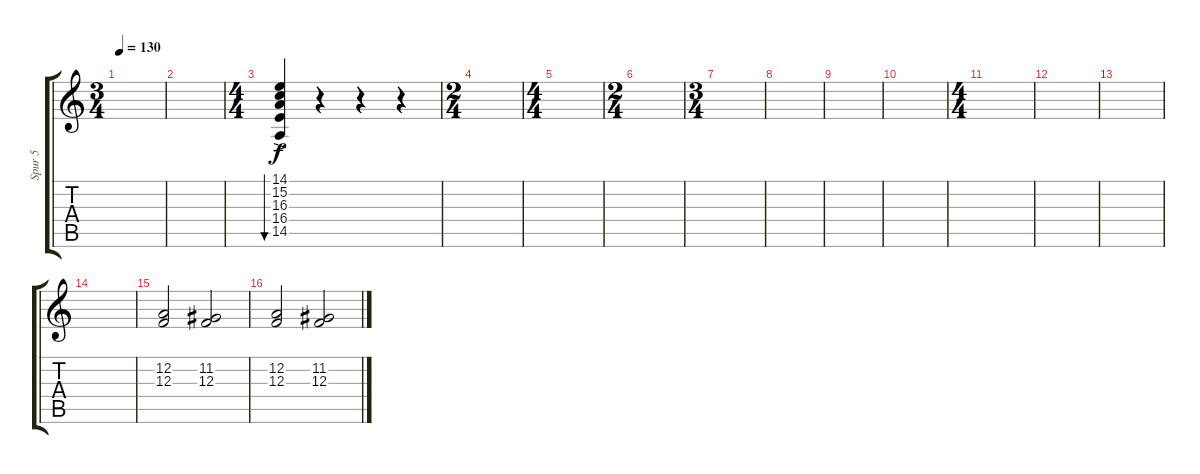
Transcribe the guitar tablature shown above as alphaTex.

\track ("Spur 5" "Spur 5") {instrument churchorgan}
\staff {score tabs}
\tuning (D4 A3 F3 C3 G2 D2) {hide}
\ts (3 4)
\tempo 130
\clef g2
\ks c
|
|
\ts (4 4)
(14.1{ac} 15.2 16.3 16.4 14.5).4{bu 60} r.4 r.4 r.4 |
\ts (2 4)
|
\ts (4 4)
|
\ts (2 4)
|
\ts (3 4)
|
|
|
|
\ts (4 4)
|
|
|
|
(12.2 12.3).2{dy f} (11.2 12.3).2 |
(12.2 12.3).2 (11.2 12.3).2
